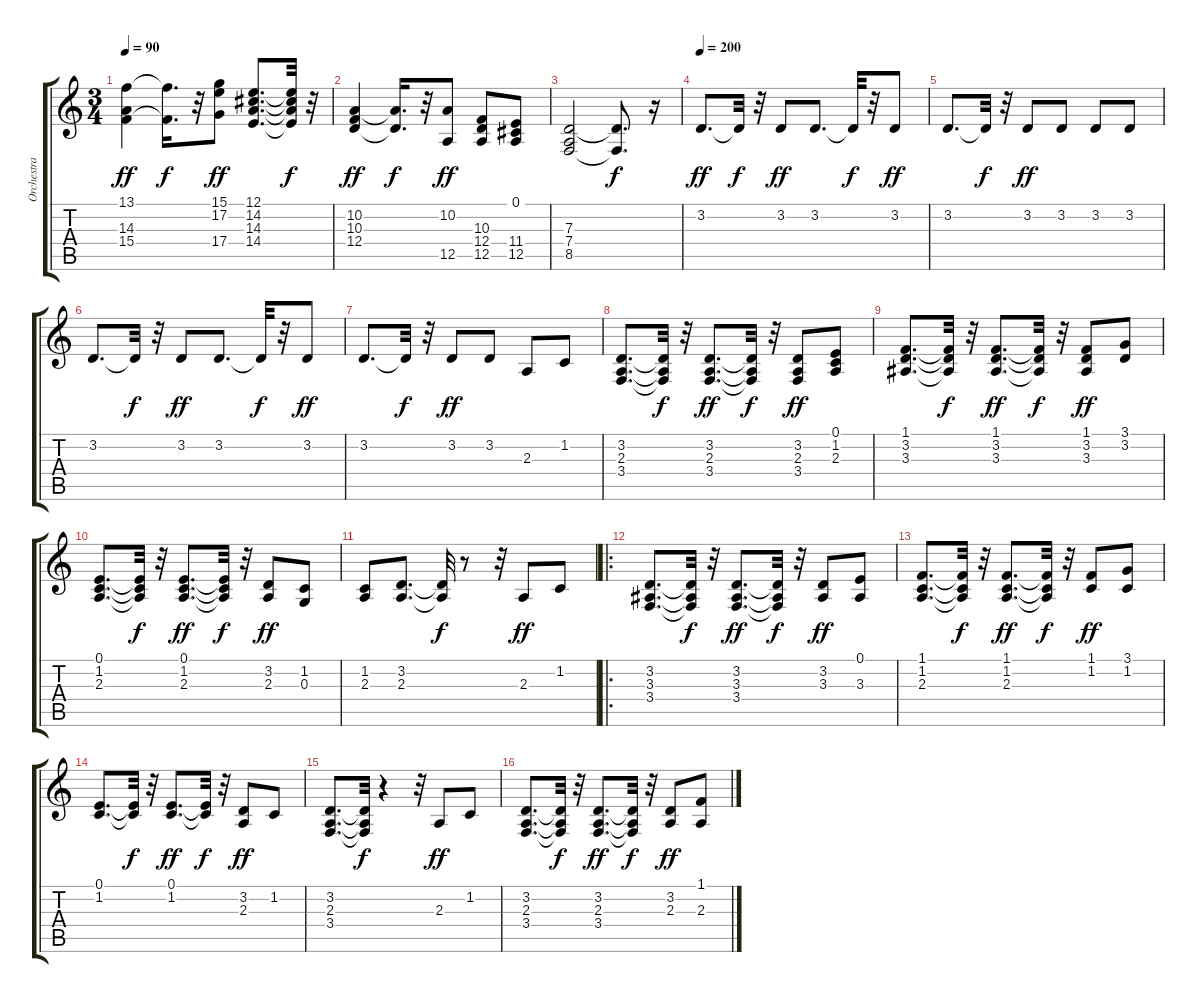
\track ("Orchestra" "Orchestra") {instrument stringensemble1}
\staff {score tabs}
\tuning (E4 B3 G3 D3 A2 E2) {hide}
\ts (3 4)
\tempo 90
\clef g2
\ks c
(13.1 14.3 15.4).4{dy ff} (13.1{t} 15.4{t}).16{d dy f} r.32 (15.1 17.2 17.4).8{dy ff} (12.1 14.2 14.3 14.4).8{d} (12.1{t} 14.2{t} 14.3{t} 14.4{t}).32{dy f} r.32 |
(10.2 10.3 12.4).4{dy ff} (10.2{t} 12.4{t}).16{d dy f} r.32 (10.2 12.5).8{dy ff} (10.3 12.4 12.5).8 (0.1 11.4 12.5).8 |
(7.3 7.4 8.5).2 (7.3{t} 8.5{t}).8{d dy f} r.16 |
\tempo 200
3.2.8{d dy ff} 3.2{t}.32{dy f} r.32 3.2.8{dy ff} 3.2.8{d} 3.2{t}.32{dy f} r.32 3.2.8{dy ff} |
3.2.8{d} 3.2{t}.32{dy f} r.32 3.2.8{dy ff} 3.2.8 3.2.8 3.2.8 |
3.2.8{d} 3.2{t}.32{dy f} r.32 3.2.8{dy ff} 3.2.8{d} 3.2{t}.32{dy f} r.32 3.2.8{dy ff} |
3.2.8{d} 3.2{t}.32{dy f} r.32 3.2.8{dy ff} 3.2.8 2.3.8 1.2.8 |
(3.2 2.3 3.4).8{d} (3.2{t} 2.3{t} 3.4{t}).32{dy f} r.32 (3.2 2.3 3.4).8{d dy ff} (3.2{t} 2.3{t} 3.4{t}).32{dy f} r.32 (3.2 2.3 3.4).8{dy ff} (0.1 1.2 2.3).8 |
(1.1 3.2 3.3).8{d} (1.1{t} 3.2{t} 3.3{t}).32{dy f} r.32 (1.1 3.2 3.3).8{d dy ff} (1.1{t} 3.2{t} 3.3{t}).32{dy f} r.32 (1.1 3.2 3.3).8{dy ff} (3.1 3.2).8 |
(0.1 1.2 2.3).8{d} (0.1{t} 1.2{t} 2.3{t}).32{dy f} r.32 (0.1 1.2 2.3).8{d dy ff} (0.1{t} 1.2{t} 2.3{t}).32{dy f} r.32 (3.2 2.3).8{dy ff} (1.2 0.3).8 |
(1.2 2.3).8 (3.2 2.3).8{d} (3.2{t} 2.3{t}).32{dy f} r.8 r.32 2.3.8{dy ff} 1.2.8 |
\ro
(3.2 3.3 3.4).8{d} (3.2{t} 3.3{t} 3.4{t}).32{dy f} r.32 (3.2 3.3 3.4).8{d dy ff} (3.2{t} 3.3{t} 3.4{t}).32{dy f} r.32 (3.2 3.3).8{dy ff} (0.1 3.3).8 |
(1.1 1.2 2.3).8{d} (1.1{t} 1.2{t} 2.3{t}).32{dy f} r.32 (1.1 1.2 2.3).8{d dy ff} (1.1{t} 1.2{t} 2.3{t}).32{dy f} r.32 (1.1 1.2).8{dy ff} (3.1 1.2).8 |
(0.1 1.2).8{d} (0.1{t} 1.2{t}).32{dy f} r.32 (0.1 1.2).8{d dy ff} (0.1{t} 1.2{t}).32{dy f} r.32 (3.2 2.3).8{dy ff} 1.2.8 |
(3.2 2.3 3.4).8{d} (3.2{t} 2.3{t} 3.4{t}).32{dy f} r.4 r.32 2.3.8{dy ff} 1.2.8 |
(3.2 2.3 3.4).8{d} (3.2{t} 2.3{t} 3.4{t}).32{dy f} r.32 (3.2 2.3 3.4).8{d dy ff} (3.2{t} 2.3{t} 3.4{t}).32{dy f} r.32 (3.2 2.3).8{dy ff} (1.1 2.3).8
